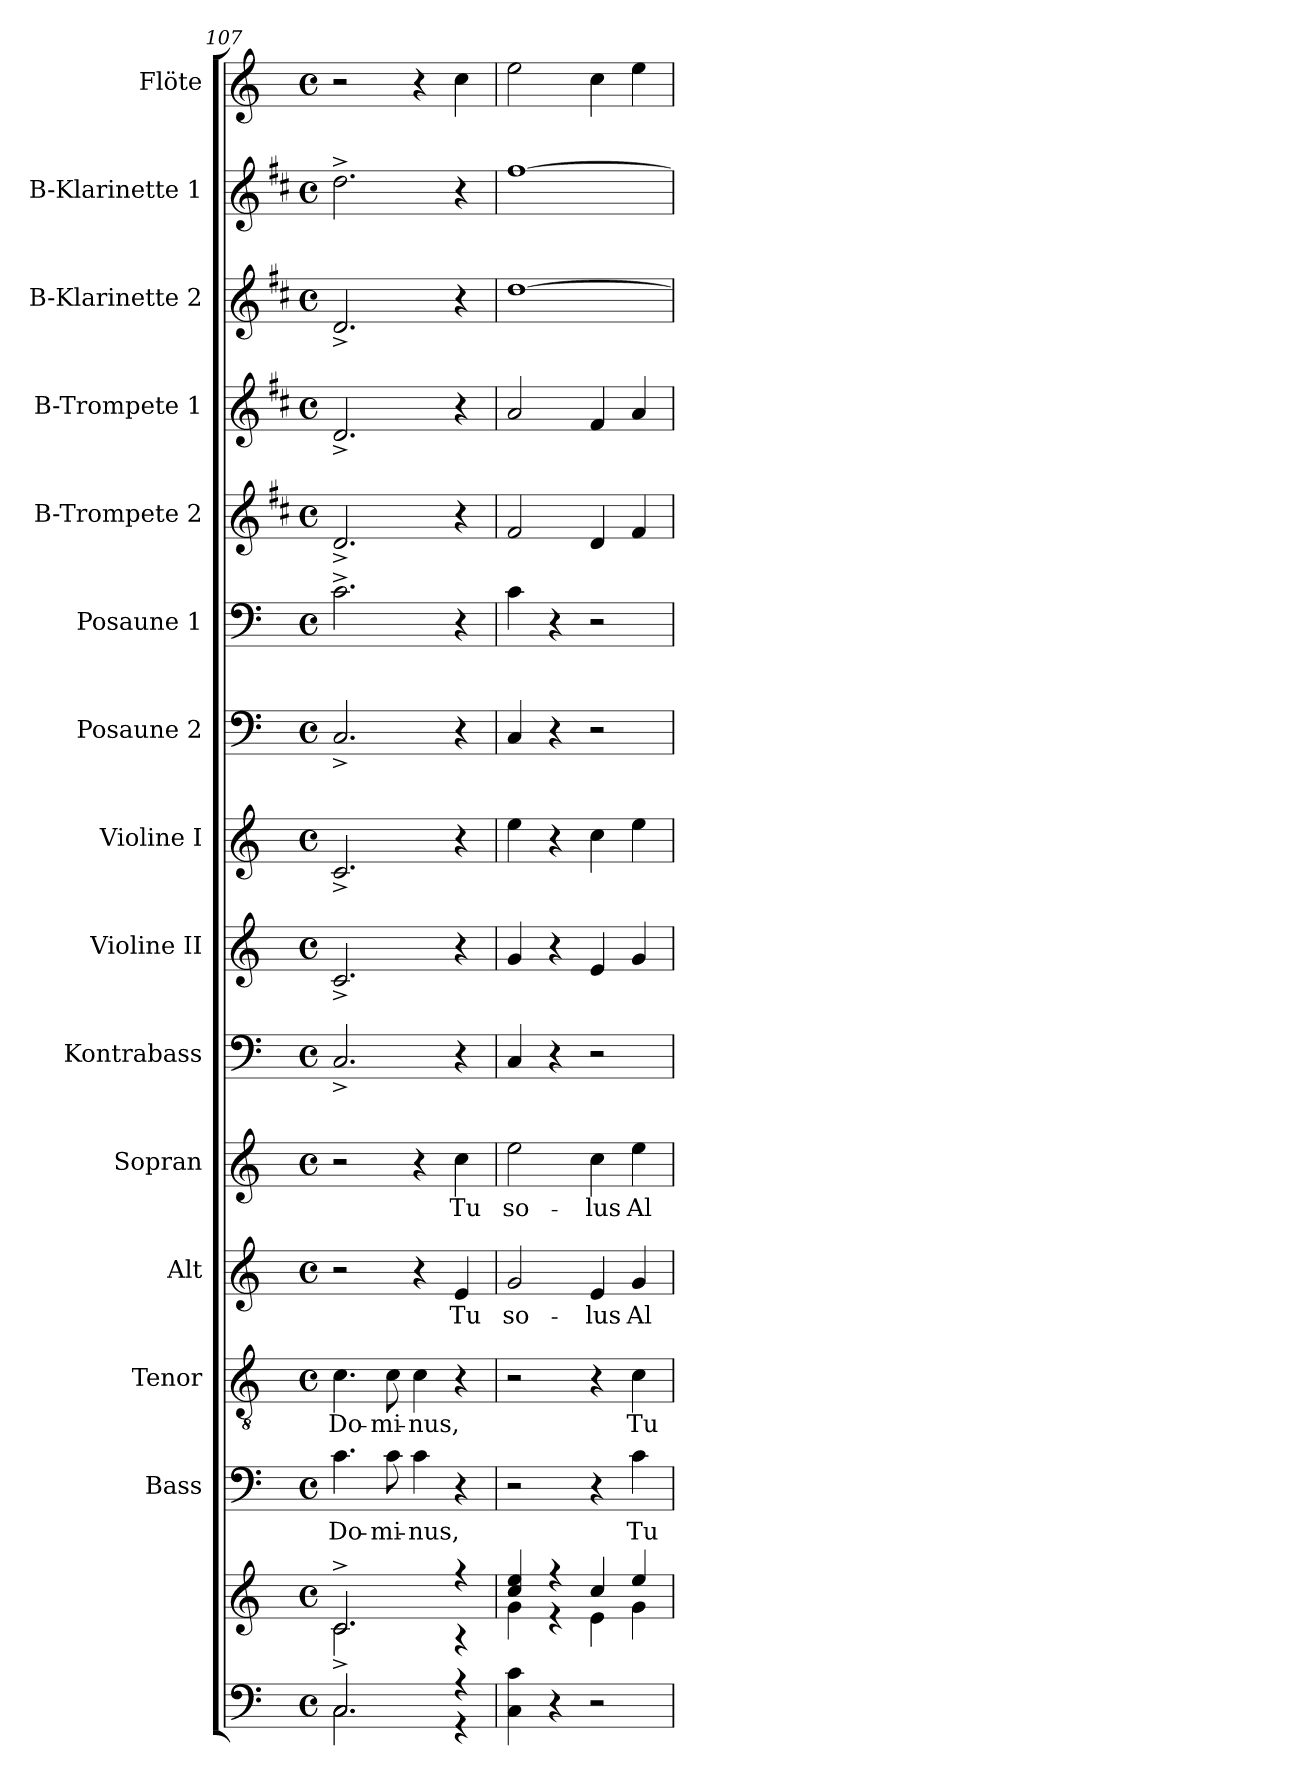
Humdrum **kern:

**kern	**kern	**kern	**text	**kern	**text	**kern	**text	**kern	**text	**kern	**kern	**kern	**kern	**kern	**kern	**kern	**kern	**kern	**kern
*part15	*part15	*part14	*part14	*part13	*part13	*part12	*part12	*part11	*part11	*part10	*part9	*part8	*part7	*part6	*part5	*part4	*part3	*part2	*part1
*staff16	*staff15	*staff14	*staff14	*staff13	*staff13	*staff12	*staff12	*staff11	*staff11	*staff10	*staff9	*staff8	*staff7	*staff6	*staff5	*staff4	*staff3	*staff2	*staff1
*	*	*I"Bass	*	*I"Tenor	*	*I"Alt	*	*I"Sopran	*	*I"Kontrabass	*I"Violine II	*I"Violine I	*I"Posaune 2	*I"Posaune 1	*I"B-Trompete 2	*I"B-Trompete 1	*I"B-Klarinette 2	*I"B-Klarinette 1	*I"Flöte
*	*	*I'B.	*	*I'T.	*	*I'A.	*	*I'S.	*	*I'Kb.	*I'Vl. II	*I'Vl. I	*I'Pos. 2	*I'Pos. 1	*I'B Trp. 2	*I'B Trp. 1	*I'B Kl. 2	*I'B Kl. 1	*I'Fl.
*clefF4	*clefG2	*clefF4	*	*clefGv2	*	*clefG2	*	*clefG2	*	*clefF4	*clefG2	*clefG2	*clefF4	*clefF4	*clefG2	*clefG2	*clefG2	*clefG2	*clefG2
*	*	*	*	*	*	*	*	*	*	*ITrd7c12	*	*	*	*	*ITrd1c2	*ITrd1c2	*ITrd1c2	*ITrd1c2	*
*k[]	*k[]	*k[]	*	*k[]	*	*k[]	*	*k[]	*	*k[]	*k[]	*k[]	*k[]	*k[]	*k[]	*k[]	*k[]	*k[]	*k[]
*C:	*C:	*C:	*	*C:	*	*C:	*	*C:	*	*C:	*C:	*C:	*C:	*C:	*C:	*C:	*C:	*C:	*C:
*M4/4	*M4/4	*M4/4	*	*M4/4	*	*M4/4	*	*M4/4	*	*M4/4	*M4/4	*M4/4	*M4/4	*M4/4	*M4/4	*M4/4	*M4/4	*M4/4	*M4/4
*met(c)	*met(c)	*met(c)	*	*met(c)	*	*met(c)	*	*met(c)	*	*met(c)	*met(c)	*met(c)	*met(c)	*met(c)	*met(c)	*met(c)	*met(c)	*met(c)	*met(c)
=107	=107	=107	=107	=107	=107	=107	=107	=107	=107	=107	=107	=107	=107	=107	=107	=107	=107	=107	=107
*^	*^	*	*	*	*	*	*	*	*	*	*	*	*	*	*	*	*	*	*
!	!	!	!	!	!LO:LY:b	!	!LO:LY:b	!	!	!	!	!	!	!	!	!	!	!	!	!	!
2.C^</	2.C\	2.c^>/	2.c\	4.c\	Do-	4.c\	Do-	2r	.	2r	.	2.CC^</	2.c^</	2.c^>/	2.C^</	2.c^>\	2.c^</	2.c^</	2.c^</	2.cc^>\	2r
!	!	!	!	!	!LO:LY:b	!	!LO:LY:b	!	!	!	!	!	!	!	!	!	!	!	!	!	!
.	.	.	.	8c\	-mi-	8c\	-mi-	.	.	.	.	.	.	.	.	.	.	.	.	.	.
!	!	!	!	!	!LO:LY:b	!	!LO:LY:b	!	!	!	!	!	!	!	!	!	!	!	!	!	!
.	.	.	.	4c\	-nus,	4c\	-nus,	4r	.	4r	.	.	.	.	.	.	.	.	.	.	4r
!	!	!	!	!	!	!	!	!	!LO:LY:b	!	!LO:LY:b	!	!	!	!	!	!	!	!	!	!
4r	4r	4r	4r	4r	.	4r	.	4e/	Tu	4cc\	Tu	4r	4r	4r	4r	4r	4r	4r	4r	4r	4cc\
!!LO:PB:g=z
=108	=108	=108	=108	=108	=108	=108	=108	=108	=108	=108	=108	=108	=108	=108	=108	=108	=108	=108	=108	=108	=108
!	!	!	!	!	!	!	!	!	!LO:LY:b	!	!LO:LY:b	!	!	!	!	!	!	!	!	!	!
*v	*v	*	*	*	*	*	*	*	*	*	*	*	*	*	*	*	*	*	*	*	*
4C\ 4c\	4cc/ 4ee/	4g\	2r	.	2r	.	2g/	so-	2ee\	so-	4CC/	4g/	4ee\	4C/	4c\	2e/	2g/	[1cc	[1ee	2ee\
4r	4r	4r	.	.	.	.	.	.	.	.	4r	4r	4r	4r	4r	.	.	.	.	.
!	!	!	!	!	!	!	!	!LO:LY:b	!	!LO:LY:b	!	!	!	!	!	!	!	!	!	!
2r	4cc/	4e\	4r	.	4r	.	4e/	-lus	4cc\	-lus	2r	4e/	4cc\	2r	2r	4c/	4e/	.	.	4cc\
!	!	!	!	!LO:LY:b	!	!LO:LY:b	!	!LO:LY:b	!	!LO:LY:b	!	!	!	!	!	!	!	!	!	!
.	4ee/	4g\	4c\	Tu	4c\	Tu	4g/	Al-	4ee\	Al-	.	4g/	4ee\	.	.	4e/	4g/	.	.	4ee\
*	*v	*v	*	*	*	*	*	*	*	*	*	*	*	*	*	*	*	*	*	*
=	=	=	=	=	=	=	=	=	=	=	=	=	=	=	=	=	=	=	=
*-	*-	*-	*-	*-	*-	*-	*-	*-	*-	*-	*-	*-	*-	*-	*-	*-	*-	*-	*-
